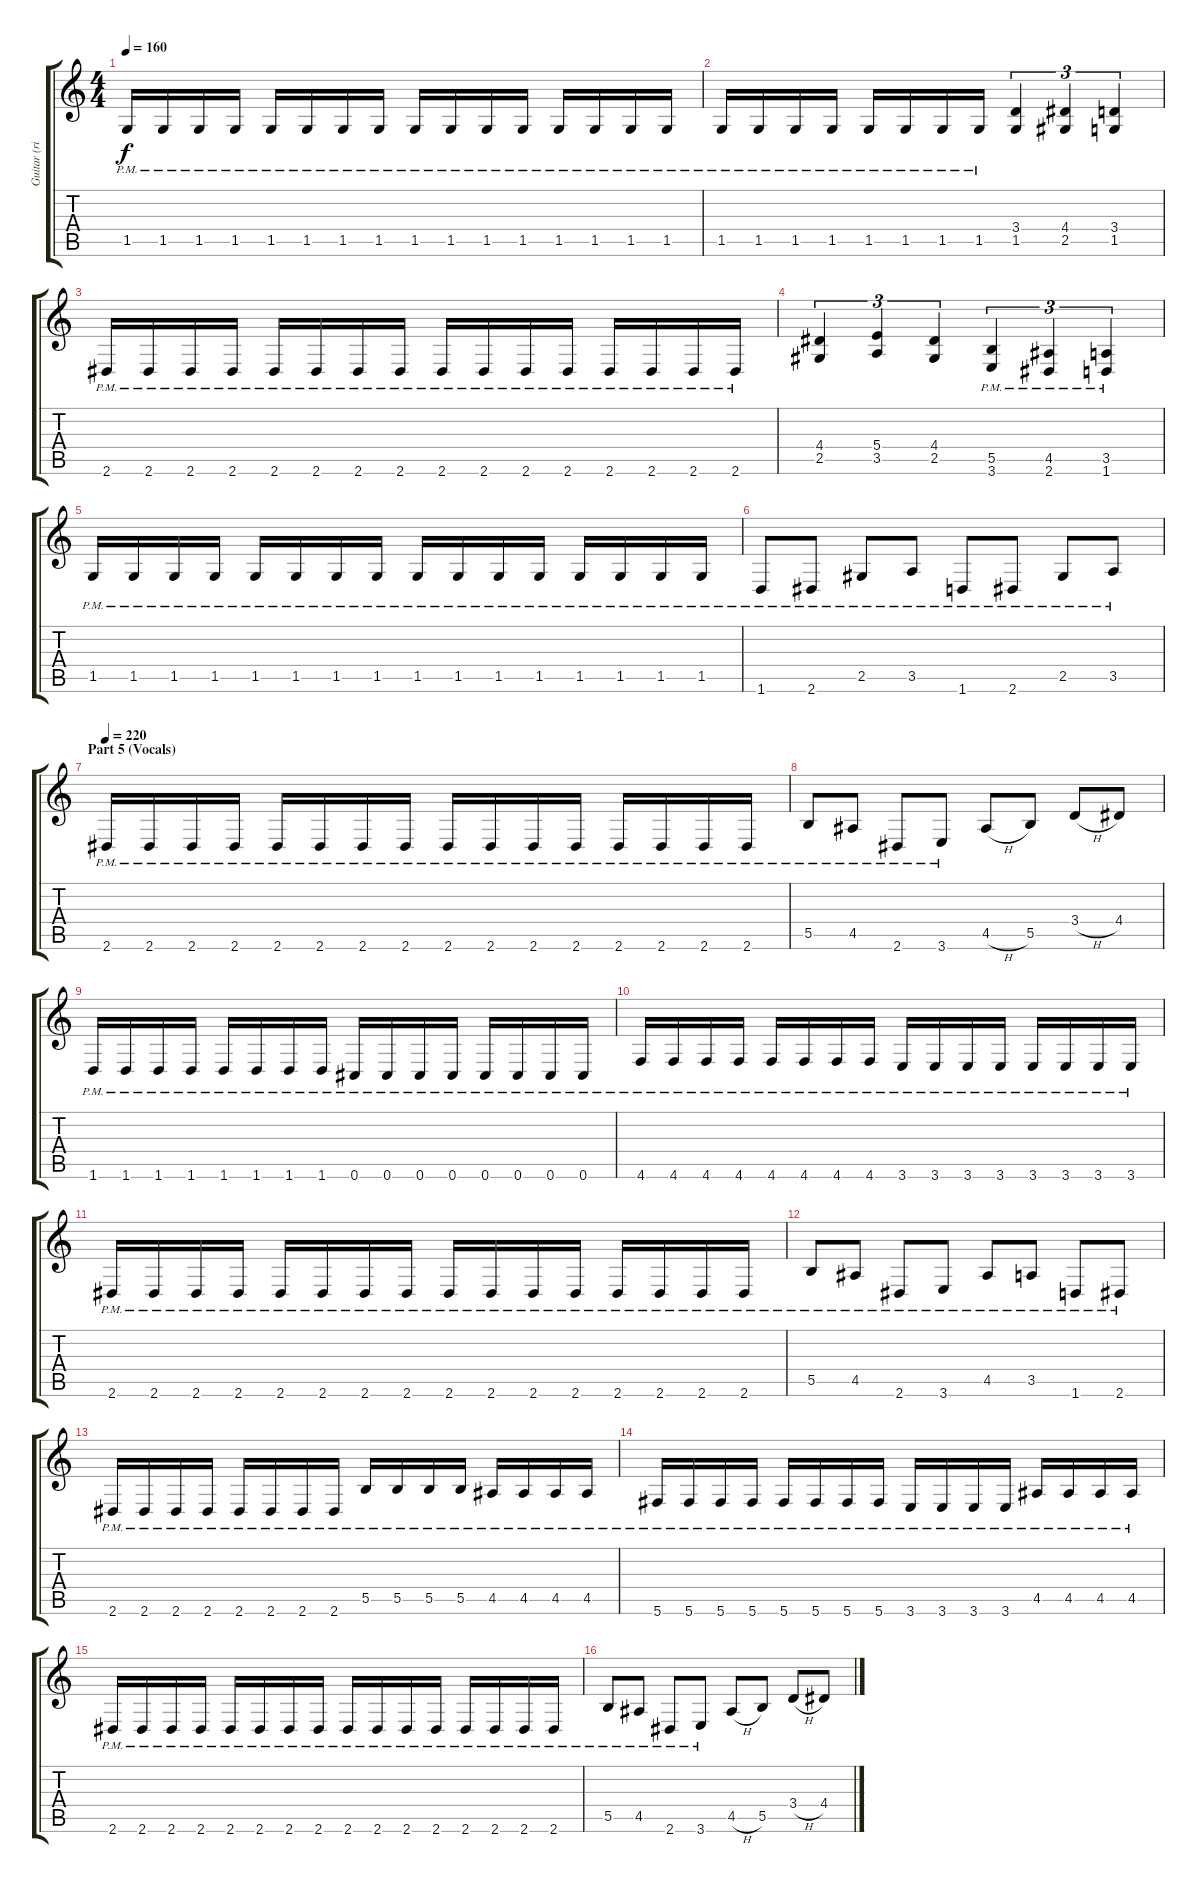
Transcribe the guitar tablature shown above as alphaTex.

\track ("Guitar (right)" "Guitar (ri") {instrument distortionguitar}
\staff {score tabs}
\tuning (Db4 Ab3 E3 B2 Gb2 Db2) {hide}
\ts (4 4)
\tempo 160
\clef g2
\ks c
1.5{pm}.16{dy f} 1.5{pm}.16 1.5{pm}.16 1.5{pm}.16 1.5{pm}.16 1.5{pm}.16 1.5{pm}.16 1.5{pm}.16 1.5{pm}.16 1.5{pm}.16 1.5{pm}.16 1.5{pm}.16 1.5{pm}.16 1.5{pm}.16 1.5{pm}.16 1.5{pm}.16 |
1.5{pm}.16 1.5{pm}.16 1.5{pm}.16 1.5{pm}.16 1.5{pm}.16 1.5{pm}.16 1.5{pm}.16 1.5{pm}.16 (3.4 1.5).4{tu (3 2)} (4.4 2.5).4{tu (3 2)} (3.4 1.5).4{tu (3 2)} |
2.6{pm}.16 2.6{pm}.16 2.6{pm}.16 2.6{pm}.16 2.6{pm}.16 2.6{pm}.16 2.6{pm}.16 2.6{pm}.16 2.6{pm}.16 2.6{pm}.16 2.6{pm}.16 2.6{pm}.16 2.6{pm}.16 2.6{pm}.16 2.6{pm}.16 2.6{pm}.16 |
(4.4 2.5).4{tu (3 2)} (5.4 3.5).4{tu (3 2)} (4.4 2.5).4{tu (3 2)} (5.5{pm} 3.6{pm}).4{tu (3 2)} (4.5{pm} 2.6{pm}).4{tu (3 2)} (3.5{pm} 1.6{pm}).4{tu (3 2)} |
1.5{pm}.16 1.5{pm}.16 1.5{pm}.16 1.5{pm}.16 1.5{pm}.16 1.5{pm}.16 1.5{pm}.16 1.5{pm}.16 1.5{pm}.16 1.5{pm}.16 1.5{pm}.16 1.5{pm}.16 1.5{pm}.16 1.5{pm}.16 1.5{pm}.16 1.5{pm}.16 |
1.6{pm}.8 2.6{pm}.8 2.5{pm}.8 3.5{pm}.8 1.6{pm}.8 2.6{pm}.8 2.5{pm}.8 3.5{pm}.8 |
\section ("" "Part 5 (Vocals)")
\tempo 220
2.6{pm}.16 2.6{pm}.16 2.6{pm}.16 2.6{pm}.16 2.6{pm}.16 2.6{pm}.16 2.6{pm}.16 2.6{pm}.16 2.6{pm}.16 2.6{pm}.16 2.6{pm}.16 2.6{pm}.16 2.6{pm}.16 2.6{pm}.16 2.6{pm}.16 2.6{pm}.16 |
5.5{pm}.8 4.5{pm}.8 2.6{pm}.8 3.6{pm}.8 4.5{h}.8 5.5.8 3.4{h}.8 4.4.8 |
1.6{pm}.16 1.6{pm}.16 1.6{pm}.16 1.6{pm}.16 1.6{pm}.16 1.6{pm}.16 1.6{pm}.16 1.6{pm}.16 0.6{pm}.16 0.6{pm}.16 0.6{pm}.16 0.6{pm}.16 0.6{pm}.16 0.6{pm}.16 0.6{pm}.16 0.6{pm}.16 |
4.6{pm}.16 4.6{pm}.16 4.6{pm}.16 4.6{pm}.16 4.6{pm}.16 4.6{pm}.16 4.6{pm}.16 4.6{pm}.16 3.6{pm}.16 3.6{pm}.16 3.6{pm}.16 3.6{pm}.16 3.6{pm}.16 3.6{pm}.16 3.6{pm}.16 3.6{pm}.16 |
2.6{pm}.16 2.6{pm}.16 2.6{pm}.16 2.6{pm}.16 2.6{pm}.16 2.6{pm}.16 2.6{pm}.16 2.6{pm}.16 2.6{pm}.16 2.6{pm}.16 2.6{pm}.16 2.6{pm}.16 2.6{pm}.16 2.6{pm}.16 2.6{pm}.16 2.6{pm}.16 |
5.5{pm}.8 4.5{pm}.8 2.6{pm}.8 3.6{pm}.8 4.5{pm}.8 3.5{pm}.8 1.6{pm}.8 2.6{pm}.8 |
2.6{pm}.16 2.6{pm}.16 2.6{pm}.16 2.6{pm}.16 2.6{pm}.16 2.6{pm}.16 2.6{pm}.16 2.6{pm}.16 5.5{pm}.16 5.5{pm}.16 5.5{pm}.16 5.5{pm}.16 4.5{pm}.16 4.5{pm}.16 4.5{pm}.16 4.5{pm}.16 |
5.6{pm}.16 5.6{pm}.16 5.6{pm}.16 5.6{pm}.16 5.6{pm}.16 5.6{pm}.16 5.6{pm}.16 5.6{pm}.16 3.6{pm}.16 3.6{pm}.16 3.6{pm}.16 3.6{pm}.16 4.5{pm}.16 4.5{pm}.16 4.5{pm}.16 4.5{pm}.16 |
2.6{pm}.16 2.6{pm}.16 2.6{pm}.16 2.6{pm}.16 2.6{pm}.16 2.6{pm}.16 2.6{pm}.16 2.6{pm}.16 2.6{pm}.16 2.6{pm}.16 2.6{pm}.16 2.6{pm}.16 2.6{pm}.16 2.6{pm}.16 2.6{pm}.16 2.6{pm}.16 |
5.5{pm}.8 4.5{pm}.8 2.6{pm}.8 3.6{pm}.8 4.5{h}.8 5.5.8 3.4{h}.8 4.4.8
